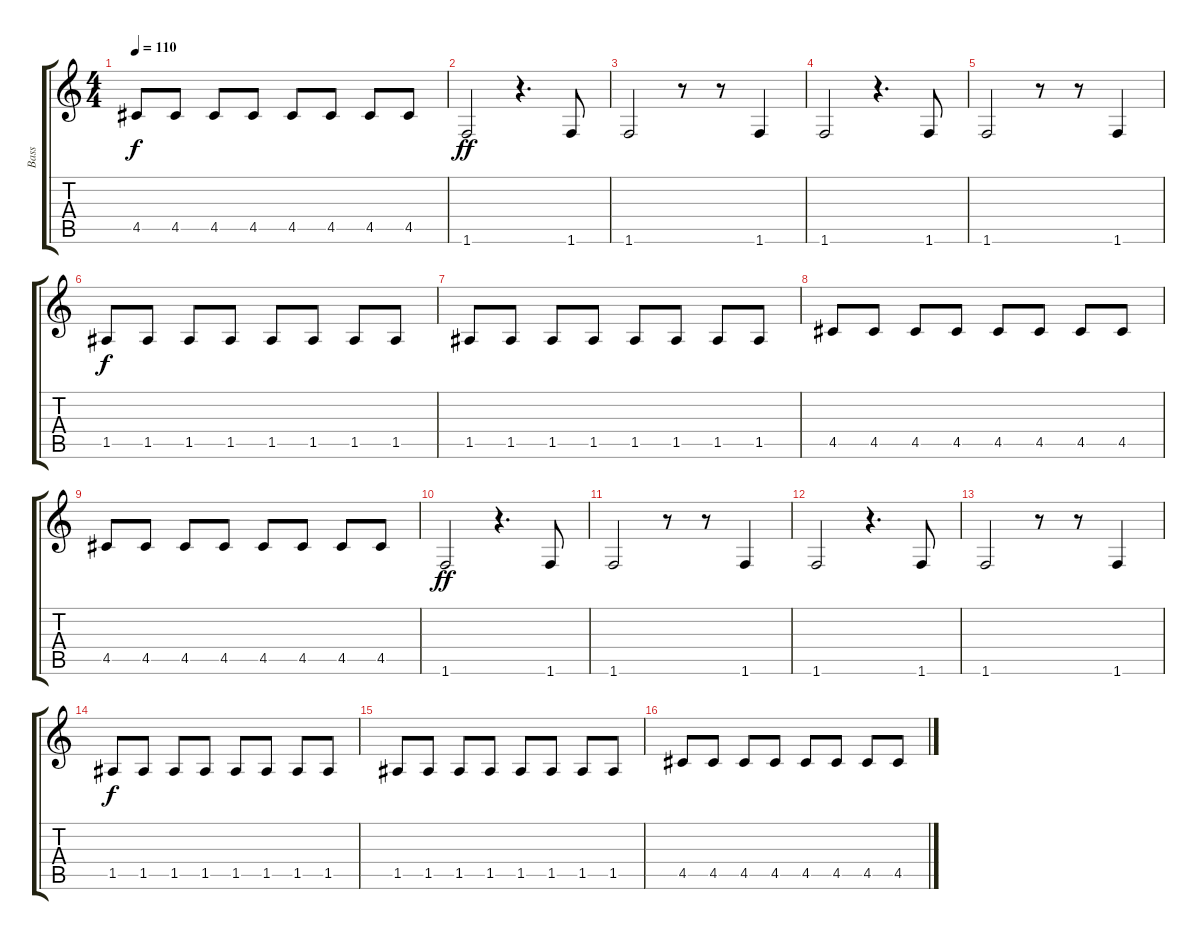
\track ("Bass" "Bass") {instrument electricbassfinger}
\staff {score tabs}
\tuning (E4 B3 G3 D3 A2 E2) {hide}
\ts (4 4)
\tempo 110
\clef g2
\ks c
4.5.8{dy f} 4.5.8 4.5.8 4.5.8 4.5.8 4.5.8 4.5.8 4.5.8 |
1.6.2{dy ff} r.4{d} 1.6.8 |
1.6.2 r.8 r.8 1.6.4 |
1.6.2 r.4{d} 1.6.8 |
1.6.2 r.8 r.8 1.6.4 |
1.5.8{dy f} 1.5.8 1.5.8 1.5.8 1.5.8 1.5.8 1.5.8 1.5.8 |
1.5.8 1.5.8 1.5.8 1.5.8 1.5.8 1.5.8 1.5.8 1.5.8 |
4.5.8 4.5.8 4.5.8 4.5.8 4.5.8 4.5.8 4.5.8 4.5.8 |
4.5.8 4.5.8 4.5.8 4.5.8 4.5.8 4.5.8 4.5.8 4.5.8 |
1.6.2{dy ff} r.4{d} 1.6.8 |
1.6.2 r.8 r.8 1.6.4 |
1.6.2 r.4{d} 1.6.8 |
1.6.2 r.8 r.8 1.6.4 |
1.5.8{dy f} 1.5.8 1.5.8 1.5.8 1.5.8 1.5.8 1.5.8 1.5.8 |
1.5.8 1.5.8 1.5.8 1.5.8 1.5.8 1.5.8 1.5.8 1.5.8 |
4.5.8 4.5.8 4.5.8 4.5.8 4.5.8 4.5.8 4.5.8 4.5.8
